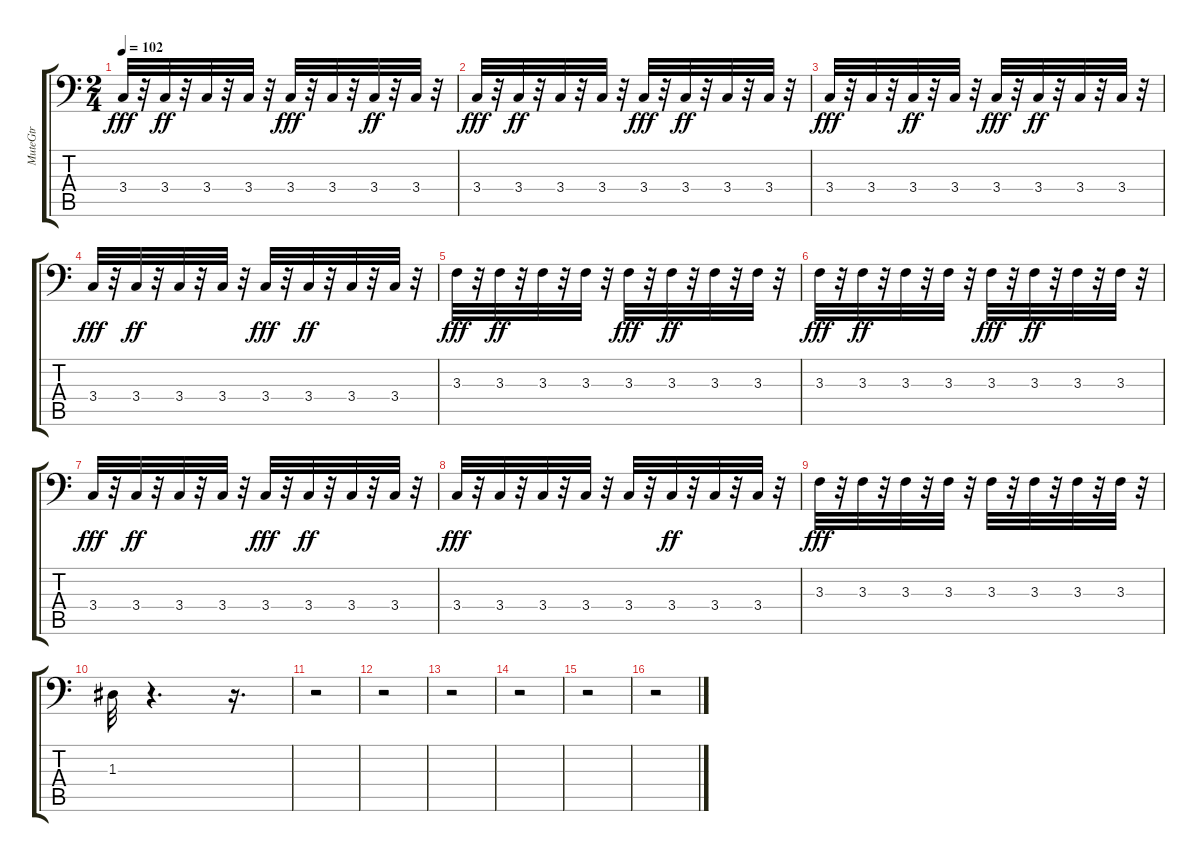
\track ("MuteGtr" "MuteGtr") {instrument distortionguitar}
\staff {score tabs}
\tuning (C3 G2 D2 A1 E1 B0) {hide}
\ts (2 4)
\tempo 102
\clef f4
\ks c
3.4.32{dy fff} r.32 3.4.32{dy ff} r.32 3.4.32 r.32 3.4.32 r.32 3.4.32{dy fff} r.32 3.4.32 r.32 3.4.32{dy ff} r.32 3.4.32 r.32 |
3.4.32{dy fff} r.32 3.4.32{dy ff} r.32 3.4.32 r.32 3.4.32 r.32 3.4.32{dy fff} r.32 3.4.32{dy ff} r.32 3.4.32 r.32 3.4.32 r.32 |
3.4.32{dy fff} r.32 3.4.32 r.32 3.4.32{dy ff} r.32 3.4.32 r.32 3.4.32{dy fff} r.32 3.4.32{dy ff} r.32 3.4.32 r.32 3.4.32 r.32 |
3.4.32{dy fff} r.32 3.4.32{dy ff} r.32 3.4.32 r.32 3.4.32 r.32 3.4.32{dy fff} r.32 3.4.32{dy ff} r.32 3.4.32 r.32 3.4.32 r.32 |
3.3.32{dy fff} r.32 3.3.32{dy ff} r.32 3.3.32 r.32 3.3.32 r.32 3.3.32{dy fff} r.32 3.3.32{dy ff} r.32 3.3.32 r.32 3.3.32 r.32 |
3.3.32{dy fff} r.32 3.3.32{dy ff} r.32 3.3.32 r.32 3.3.32 r.32 3.3.32{dy fff} r.32 3.3.32{dy ff} r.32 3.3.32 r.32 3.3.32 r.32 |
3.4.32{dy fff} r.32 3.4.32{dy ff} r.32 3.4.32 r.32 3.4.32 r.32 3.4.32{dy fff} r.32 3.4.32{dy ff} r.32 3.4.32 r.32 3.4.32 r.32 |
3.4.32{dy fff} r.32 3.4.32 r.32 3.4.32 r.32 3.4.32 r.32 3.4.32 r.32 3.4.32{dy ff} r.32 3.4.32 r.32 3.4.32 r.32 |
3.3.32{dy fff} r.32 3.3.32 r.32 3.3.32 r.32 3.3.32 r.32 3.3.32 r.32 3.3.32 r.32 3.3.32 r.32 3.3.32 r.32 |
1.3.32 r.4{d} r.16{d} |
r.2 |
r.2 |
r.2 |
r.2 |
r.2 |
r.2
